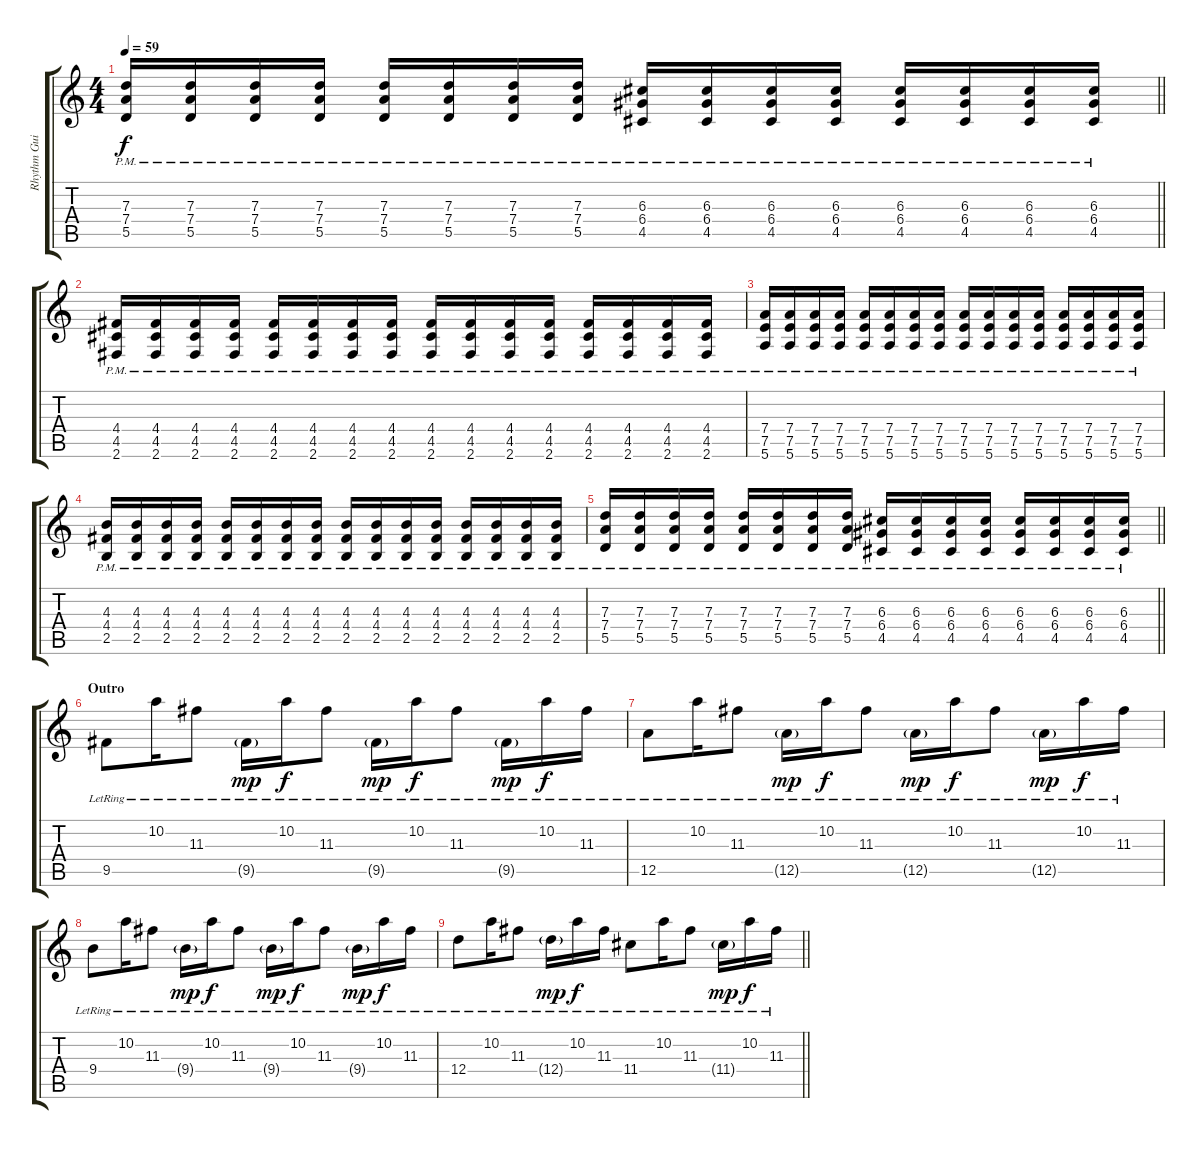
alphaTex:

\track ("Rhythm Guitar" "Rhythm Gui") {instrument electricguitarjazz}
\staff {score tabs}
\tuning (E4 B3 G3 D3 A2 E2) {hide}
\ts (4 4)
\tempo 59
\clef g2
\barLineRight lightlight
\ks c
(7.3{pm} 7.4{pm} 5.5{pm}).16{dy f} (7.3{pm} 7.4{pm} 5.5{pm}).16 (7.3{pm} 7.4{pm} 5.5{pm}).16 (7.3{pm} 7.4{pm} 5.5{pm}).16 (7.3{pm} 7.4{pm} 5.5{pm}).16 (7.3{pm} 7.4{pm} 5.5{pm}).16 (7.3{pm} 7.4{pm} 5.5{pm}).16 (7.3{pm} 7.4{pm} 5.5{pm}).16 (6.3{pm} 6.4{pm} 4.5{pm}).16 (6.3{pm} 6.4{pm} 4.5{pm}).16 (6.3{pm} 6.4{pm} 4.5{pm}).16 (6.3{pm} 6.4{pm} 4.5{pm}).16 (6.3{pm} 6.4{pm} 4.5{pm}).16 (6.3{pm} 6.4{pm} 4.5{pm}).16 (6.3{pm} 6.4{pm} 4.5{pm}).16 (6.3{pm} 6.4{pm} 4.5{pm}).16 |
(4.4{pm} 4.5{pm} 2.6{pm}).16 (4.4{pm} 4.5{pm} 2.6{pm}).16 (4.4{pm} 4.5{pm} 2.6{pm}).16 (4.4{pm} 4.5{pm} 2.6{pm}).16 (4.4{pm} 4.5{pm} 2.6{pm}).16 (4.4{pm} 4.5{pm} 2.6{pm}).16 (4.4{pm} 4.5{pm} 2.6{pm}).16 (4.4{pm} 4.5{pm} 2.6{pm}).16 (4.4{pm} 4.5{pm} 2.6{pm}).16 (4.4{pm} 4.5{pm} 2.6{pm}).16 (4.4{pm} 4.5{pm} 2.6{pm}).16 (4.4{pm} 4.5{pm} 2.6{pm}).16 (4.4{pm} 4.5{pm} 2.6{pm}).16 (4.4{pm} 4.5{pm} 2.6{pm}).16 (4.4{pm} 4.5{pm} 2.6{pm}).16 (4.4{pm} 4.5{pm} 2.6{pm}).16 |
(7.4{pm} 7.5{pm} 5.6{pm}).16 (7.4{pm} 7.5{pm} 5.6{pm}).16 (7.4{pm} 7.5{pm} 5.6{pm}).16 (7.4{pm} 7.5{pm} 5.6{pm}).16 (7.4{pm} 7.5{pm} 5.6{pm}).16 (7.4{pm} 7.5{pm} 5.6{pm}).16 (7.4{pm} 7.5{pm} 5.6{pm}).16 (7.4{pm} 7.5{pm} 5.6{pm}).16 (7.4{pm} 7.5{pm} 5.6{pm}).16 (7.4{pm} 7.5{pm} 5.6{pm}).16 (7.4{pm} 7.5{pm} 5.6{pm}).16 (7.4{pm} 7.5{pm} 5.6{pm}).16 (7.4{pm} 7.5{pm} 5.6{pm}).16 (7.4{pm} 7.5{pm} 5.6{pm}).16 (7.4{pm} 7.5{pm} 5.6{pm}).16 (7.4{pm} 7.5{pm} 5.6{pm}).16 |
(4.3{pm} 4.4{pm} 2.5{pm}).16 (4.3{pm} 4.4{pm} 2.5{pm}).16 (4.3{pm} 4.4{pm} 2.5{pm}).16 (4.3{pm} 4.4{pm} 2.5{pm}).16 (4.3{pm} 4.4{pm} 2.5{pm}).16 (4.3{pm} 4.4{pm} 2.5{pm}).16 (4.3{pm} 4.4{pm} 2.5{pm}).16 (4.3{pm} 4.4{pm} 2.5{pm}).16 (4.3{pm} 4.4{pm} 2.5{pm}).16 (4.3{pm} 4.4{pm} 2.5{pm}).16 (4.3{pm} 4.4{pm} 2.5{pm}).16 (4.3{pm} 4.4{pm} 2.5{pm}).16 (4.3{pm} 4.4{pm} 2.5{pm}).16 (4.3{pm} 4.4{pm} 2.5{pm}).16 (4.3{pm} 4.4{pm} 2.5{pm}).16 (4.3{pm} 4.4{pm} 2.5{pm}).16 |
\barLineRight lightlight
(7.3{pm} 7.4{pm} 5.5{pm}).16 (7.3{pm} 7.4{pm} 5.5{pm}).16 (7.3{pm} 7.4{pm} 5.5{pm}).16 (7.3{pm} 7.4{pm} 5.5{pm}).16 (7.3{pm} 7.4{pm} 5.5{pm}).16 (7.3{pm} 7.4{pm} 5.5{pm}).16 (7.3{pm} 7.4{pm} 5.5{pm}).16 (7.3{pm} 7.4{pm} 5.5{pm}).16 (6.3{pm} 6.4{pm} 4.5{pm}).16 (6.3{pm} 6.4{pm} 4.5{pm}).16 (6.3{pm} 6.4{pm} 4.5{pm}).16 (6.3{pm} 6.4{pm} 4.5{pm}).16 (6.3{pm} 6.4{pm} 4.5{pm}).16 (6.3{pm} 6.4{pm} 4.5{pm}).16 (6.3{pm} 6.4{pm} 4.5{pm}).16 (6.3{pm} 6.4{pm} 4.5{pm}).16 |
\section ("" "Outro")
9.5{lr}.8{volume 13 instrument electricguitarjazz} 10.2{lr}.16 11.3{lr}.8 9.5{g lr}.16{dy mp} 10.2{lr}.16{dy f} 11.3{lr}.8 9.5{g lr}.16{dy mp} 10.2{lr}.16{dy f} 11.3{lr}.8 9.5{g lr}.16{dy mp} 10.2{lr}.16{dy f} 11.3{lr}.16 |
12.5{lr}.8{volume 0} 10.2{lr}.16 11.3{lr}.8 12.5{g lr}.16{dy mp} 10.2{lr}.16{dy f} 11.3{lr}.8 12.5{g lr}.16{dy mp} 10.2{lr}.16{dy f} 11.3{lr}.8 12.5{g lr}.16{dy mp} 10.2{lr}.16{dy f} 11.3{lr}.16 |
9.4{lr}.8 10.2{lr}.16 11.3{lr}.8 9.4{g lr}.16{dy mp} 10.2{lr}.16{dy f} 11.3{lr}.8 9.4{g lr}.16{dy mp} 10.2{lr}.16{dy f} 11.3{lr}.8 9.4{g lr}.16{dy mp} 10.2{lr}.16{dy f} 11.3{lr}.16 |
\barLineRight lightlight
12.4{lr}.8 10.2{lr}.16 11.3{lr}.8 12.4{g lr}.16{dy mp} 10.2{lr}.16{dy f} 11.3{lr}.16 11.4{lr}.8 10.2{lr}.16 11.3{lr}.8 11.4{g lr}.16{dy mp} 10.2{lr}.16{dy f} 11.3{lr}.16
